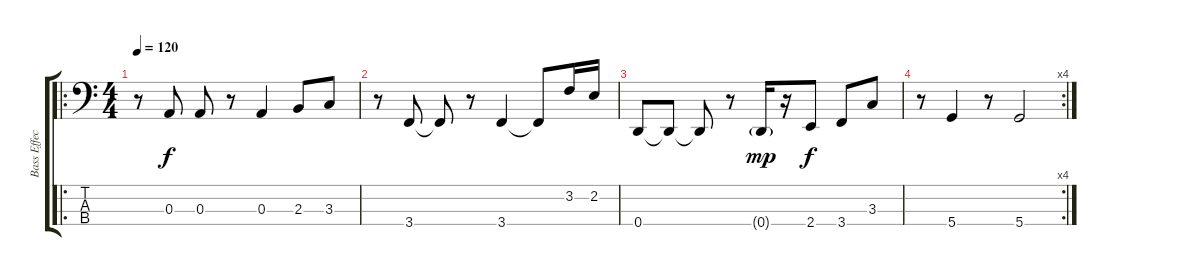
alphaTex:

\track ("Bass Effect #1" "Bass Effec") {instrument distortionguitar}
\staff {score tabs}
\tuning (G2 D2 A1 D1) {hide}
\ro
\ts (4 4)
\tempo 120
\clef f4
\ks c
r.8{dy mp} 0.3.8{dy f} 0.3.8 r.8 0.3.4 2.3.8 3.3.8 |
r.8 3.4.8 3.4{t}.8 r.8 3.4.4 3.4{t}.8 3.2.16 2.2.16 |
0.4.8 0.4{t}.8 0.4{t}.8 r.8 0.4{g}.16{dy mp} r.16 2.4.8{dy f} 3.4.8 3.3.8 |
\rc 4
r.8 5.4.4 r.8 5.4.2
